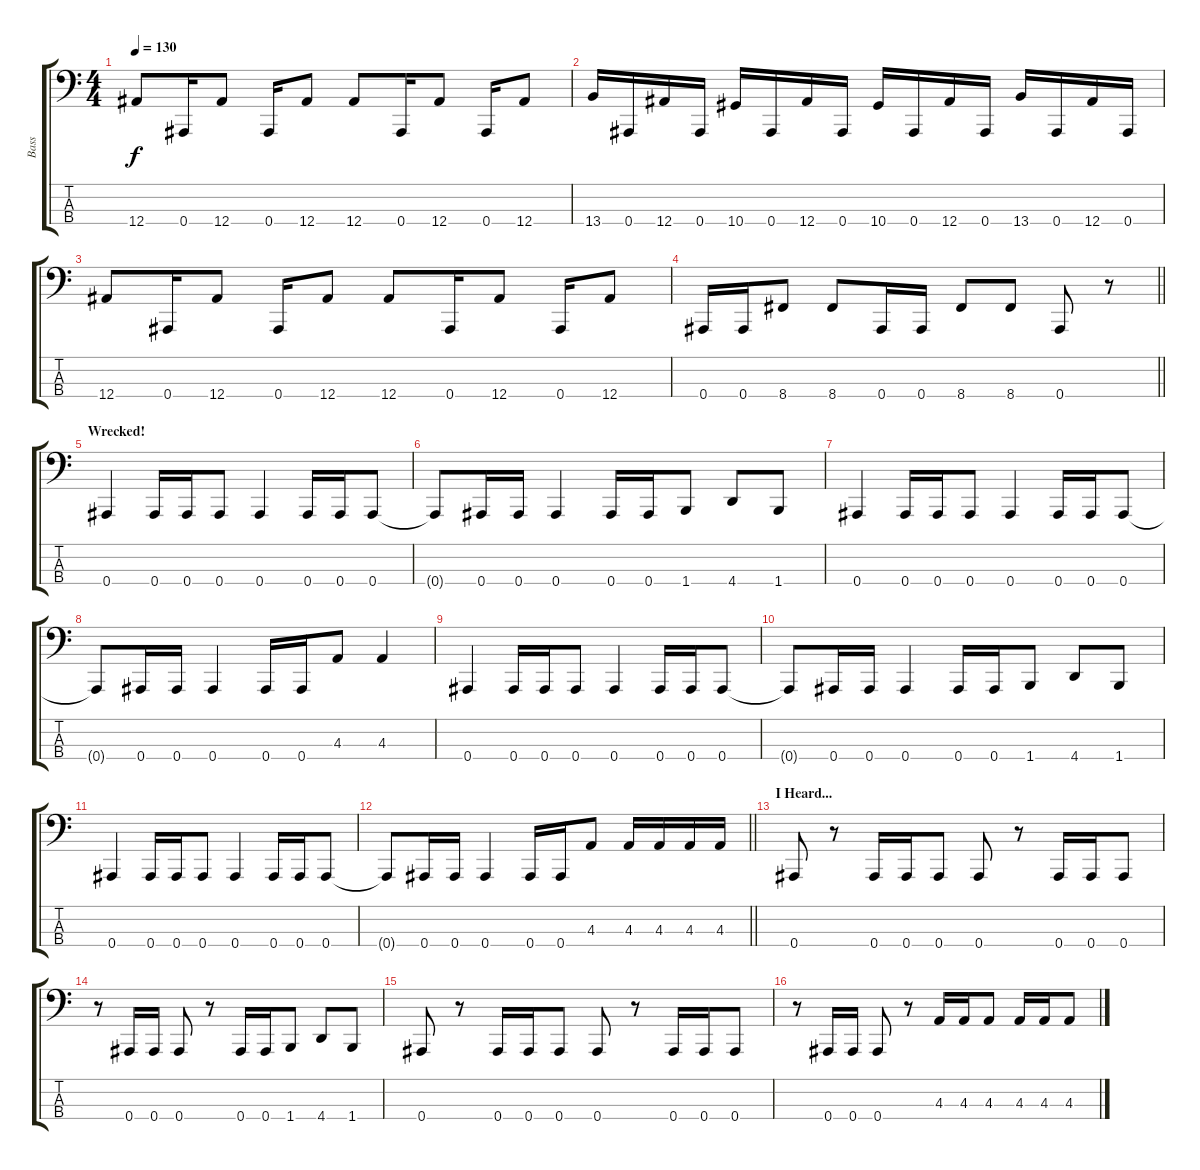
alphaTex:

\track ("Bass" "Bass") {instrument electricbasspick}
\staff {score tabs}
\tuning (Eb2 Bb1 F1 Bb0) {hide}
\ts (4 4)
\tempo 130
\clef f4
\ks c
12.4.8{dy f} 0.4.16 12.4.8 0.4.16 12.4.8 12.4.8 0.4.16 12.4.8 0.4.16 12.4.8 |
13.4.16 0.4.16 12.4.16 0.4.16 10.4.16 0.4.16 12.4.16 0.4.16 10.4.16 0.4.16 12.4.16 0.4.16 13.4.16 0.4.16 12.4.16 0.4.16 |
12.4.8 0.4.16 12.4.8 0.4.16 12.4.8 12.4.8 0.4.16 12.4.8 0.4.16 12.4.8 |
\barLineRight lightlight
0.4.16 0.4.16 8.4.8 8.4.8 0.4.16 0.4.16 8.4.8 8.4.8 0.4.8 r.8 |
\section ("" "Wrecked!")
0.4.4 0.4.16 0.4.16 0.4.8 0.4.4 0.4.16 0.4.16 0.4.8 |
0.4{t}.8 0.4.16 0.4.16 0.4.4 0.4.16 0.4.16 1.4.8 4.4.8 1.4.8 |
0.4.4 0.4.16 0.4.16 0.4.8 0.4.4 0.4.16 0.4.16 0.4.8 |
0.4{t}.8 0.4.16 0.4.16 0.4.4 0.4.16 0.4.16 4.3.8 4.3.4 |
0.4.4 0.4.16 0.4.16 0.4.8 0.4.4 0.4.16 0.4.16 0.4.8 |
0.4{t}.8 0.4.16 0.4.16 0.4.4 0.4.16 0.4.16 1.4.8 4.4.8 1.4.8 |
0.4.4 0.4.16 0.4.16 0.4.8 0.4.4 0.4.16 0.4.16 0.4.8 |
\barLineRight lightlight
0.4{t}.8 0.4.16 0.4.16 0.4.4 0.4.16 0.4.16 4.3.8 4.3.16 4.3.16 4.3.16 4.3.16 |
\section ("" "I Heard...")
0.4.8 r.8 0.4.16 0.4.16 0.4.8 0.4.8 r.8 0.4.16 0.4.16 0.4.8 |
r.8 0.4.16 0.4.16 0.4.8 r.8 0.4.16 0.4.16 1.4.8 4.4.8 1.4.8 |
0.4.8 r.8 0.4.16 0.4.16 0.4.8 0.4.8 r.8 0.4.16 0.4.16 0.4.8 |
r.8 0.4.16 0.4.16 0.4.8 r.8 4.3.16 4.3.16 4.3.8 4.3.16 4.3.16 4.3.8
